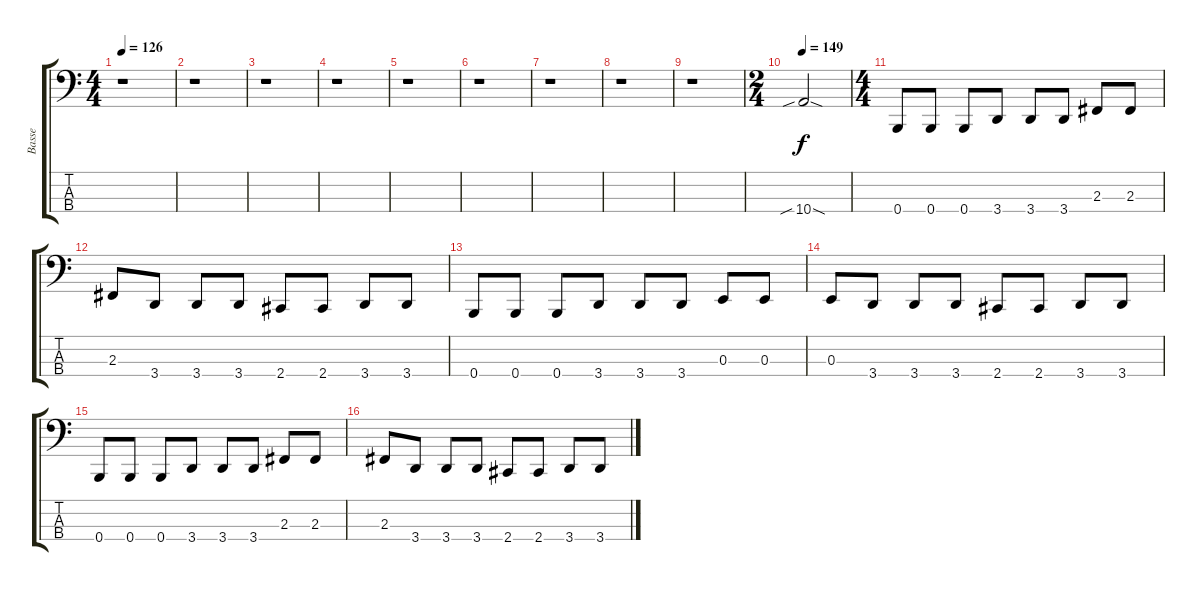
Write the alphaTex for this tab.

\track ("Basse" "Basse") {instrument electricbassfinger}
\staff {score tabs}
\tuning (D2 A1 E1 B0) {hide}
\ts (4 4)
\tempo 126
\clef f4
\ks c
r.1{dy f} |
r.1 |
r.1 |
r.1 |
r.1 |
r.1 |
r.1 |
r.1 |
r.1 |
\ts (2 4)
\tempo 149
10.4{sib sod}.2 |
\ts (4 4)
0.4.8 0.4.8 0.4.8 3.4.8 3.4.8 3.4.8 2.3.8 2.3.8 |
2.3.8 3.4.8 3.4.8 3.4.8 2.4.8 2.4.8 3.4.8 3.4.8 |
0.4.8 0.4.8 0.4.8 3.4.8 3.4.8 3.4.8 0.3.8 0.3.8 |
0.3.8 3.4.8 3.4.8 3.4.8 2.4.8 2.4.8 3.4.8 3.4.8 |
0.4.8 0.4.8 0.4.8 3.4.8 3.4.8 3.4.8 2.3.8 2.3.8 |
2.3.8 3.4.8 3.4.8 3.4.8 2.4.8 2.4.8 3.4.8 3.4.8
